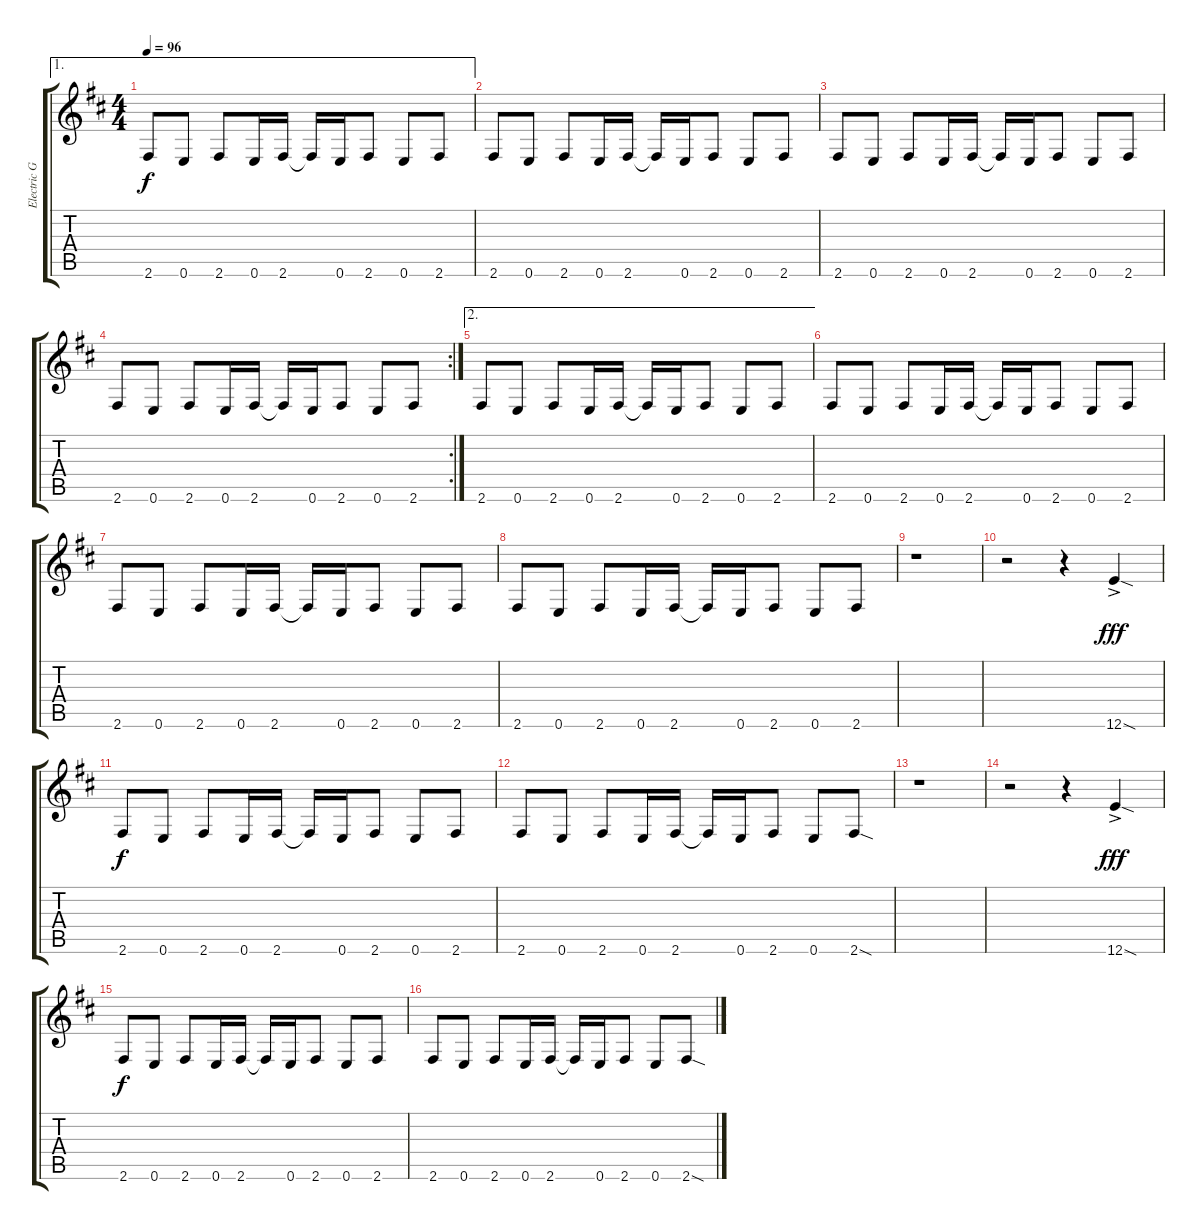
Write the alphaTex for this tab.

\track ("Electric Guitar 1 - Jeff Martin" "Electric G") {instrument distortionguitar}
\staff {score tabs}
\tuning (E4 B3 G3 E3 B2 E2) {hide}
\ae 1
\ts (4 4)
\tempo 96
\clef g2
\ks d
2.6.8{dy f} 0.6.8 2.6.8 0.6.16 2.6.16 2.6{t}.16 0.6.16 2.6.8 0.6.8 2.6.8 |
2.6.8 0.6.8 2.6.8 0.6.16 2.6.16 2.6{t}.16 0.6.16 2.6.8 0.6.8 2.6.8 |
2.6.8 0.6.8 2.6.8 0.6.16 2.6.16 2.6{t}.16 0.6.16 2.6.8 0.6.8 2.6.8 |
\rc 2
2.6.8 0.6.8 2.6.8 0.6.16 2.6.16 2.6{t}.16 0.6.16 2.6.8 0.6.8 2.6.8 |
\ae 2
2.6.8 0.6.8 2.6.8 0.6.16 2.6.16 2.6{t}.16 0.6.16 2.6.8 0.6.8 2.6.8 |
2.6.8 0.6.8 2.6.8 0.6.16 2.6.16 2.6{t}.16 0.6.16 2.6.8 0.6.8 2.6.8 |
2.6.8 0.6.8 2.6.8 0.6.16 2.6.16 2.6{t}.16 0.6.16 2.6.8 0.6.8 2.6.8 |
2.6.8 0.6.8 2.6.8 0.6.16 2.6.16 2.6{t}.16 0.6.16 2.6.8 0.6.8 2.6.8 |
r.1 |
r.2 r.4 12.6{sod ac}.4{dy fff} |
2.6.8{dy f} 0.6.8 2.6.8 0.6.16 2.6.16 2.6{t}.16 0.6.16 2.6.8 0.6.8 2.6.8 |
2.6.8 0.6.8 2.6.8 0.6.16 2.6.16 2.6{t}.16 0.6.16 2.6.8 0.6.8 2.6{sod}.8 |
r.1 |
r.2 r.4 12.6{sod ac}.4{dy fff} |
2.6.8{dy f} 0.6.8 2.6.8 0.6.16 2.6.16 2.6{t}.16 0.6.16 2.6.8 0.6.8 2.6.8 |
2.6.8 0.6.8 2.6.8 0.6.16 2.6.16 2.6{t}.16 0.6.16 2.6.8 0.6.8 2.6{sod}.8
